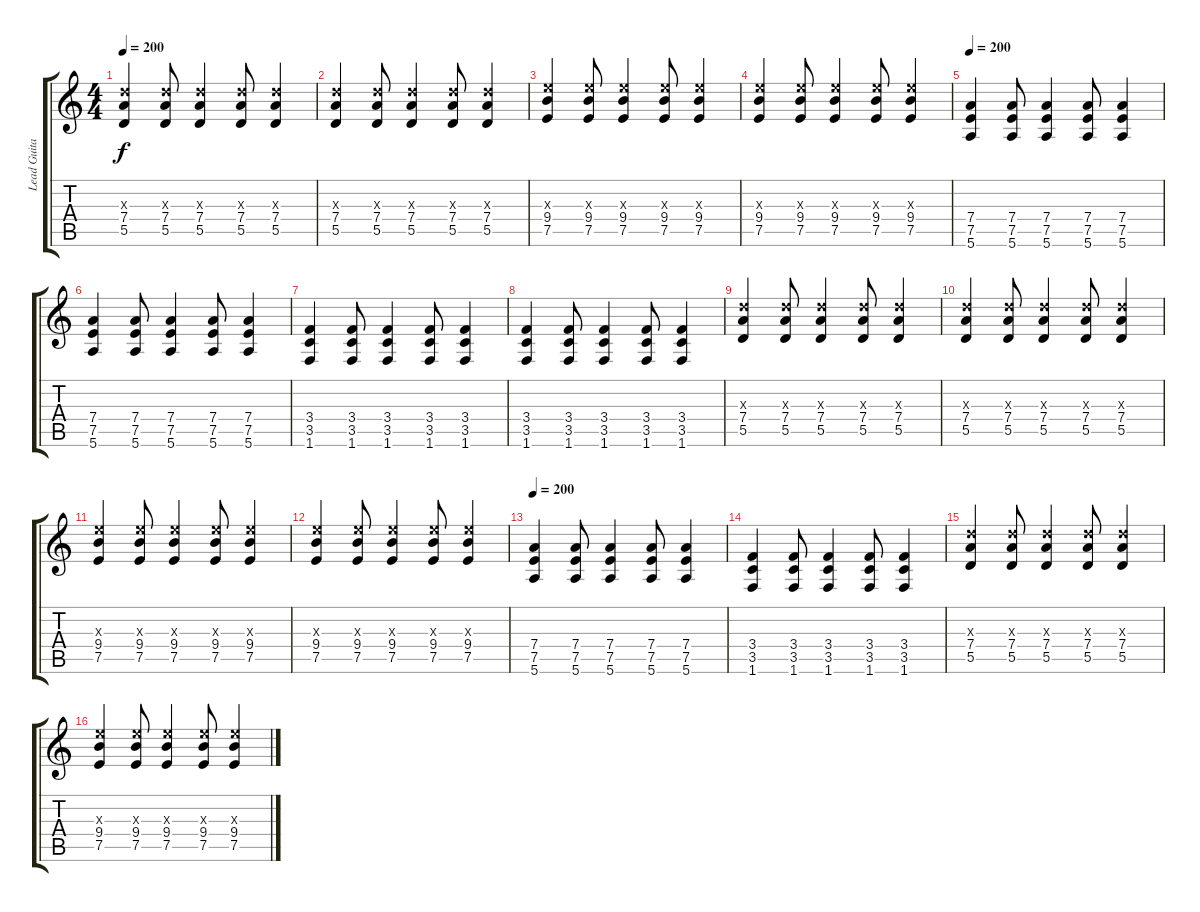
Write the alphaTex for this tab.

\track ("Lead Guitar" "Lead Guita") {instrument distortionguitar}
\staff {score tabs}
\tuning (E4 B3 G3 D3 A2 E2) {hide}
\ts (4 4)
\tempo 200
\clef g2
\ks c
(7.3{x} 7.4 5.5).4{dy f} (7.3{x} 7.4 5.5).8 (7.3{x} 7.4 5.5).4 (7.3{x} 7.4 5.5).8 (7.3{x} 7.4 5.5).4 |
(7.3{x} 7.4 5.5).4 (7.3{x} 7.4 5.5).8 (7.3{x} 7.4 5.5).4 (7.3{x} 7.4 5.5).8 (7.3{x} 7.4 5.5).4 |
(9.3{x} 9.4 7.5).4 (9.3{x} 9.4 7.5).8 (9.3{x} 9.4 7.5).4 (9.3{x} 9.4 7.5).8 (9.3{x} 9.4 7.5).4 |
(9.3{x} 9.4 7.5).4 (9.3{x} 9.4 7.5).8 (9.3{x} 9.4 7.5).4 (9.3{x} 9.4 7.5).8 (9.3{x} 9.4 7.5).4 |
\tempo 200
(7.4 7.5 5.6).4 (7.4 7.5 5.6).8 (7.4 7.5 5.6).4 (7.4 7.5 5.6).8 (7.4 7.5 5.6).4 |
(7.4 7.5 5.6).4 (7.4 7.5 5.6).8 (7.4 7.5 5.6).4 (7.4 7.5 5.6).8 (7.4 7.5 5.6).4 |
(3.4 3.5 1.6).4 (3.4 3.5 1.6).8 (3.4 3.5 1.6).4 (3.4 3.5 1.6).8 (3.4 3.5 1.6).4 |
(3.4 3.5 1.6).4 (3.4 3.5 1.6).8 (3.4 3.5 1.6).4 (3.4 3.5 1.6).8 (3.4 3.5 1.6).4 |
(7.3{x} 7.4 5.5).4 (7.3{x} 7.4 5.5).8 (7.3{x} 7.4 5.5).4 (7.3{x} 7.4 5.5).8 (7.3{x} 7.4 5.5).4 |
(7.3{x} 7.4 5.5).4 (7.3{x} 7.4 5.5).8 (7.3{x} 7.4 5.5).4 (7.3{x} 7.4 5.5).8 (7.3{x} 7.4 5.5).4 |
(9.3{x} 9.4 7.5).4 (9.3{x} 9.4 7.5).8 (9.3{x} 9.4 7.5).4 (9.3{x} 9.4 7.5).8 (9.3{x} 9.4 7.5).4 |
(9.3{x} 9.4 7.5).4 (9.3{x} 9.4 7.5).8 (9.3{x} 9.4 7.5).4 (9.3{x} 9.4 7.5).8 (9.3{x} 9.4 7.5).4 |
\tempo 200
(7.4 7.5 5.6).4 (7.4 7.5 5.6).8 (7.4 7.5 5.6).4 (7.4 7.5 5.6).8 (7.4 7.5 5.6).4 |
(3.4 3.5 1.6).4 (3.4 3.5 1.6).8 (3.4 3.5 1.6).4 (3.4 3.5 1.6).8 (3.4 3.5 1.6).4 |
(7.3{x} 7.4 5.5).4 (7.3{x} 7.4 5.5).8 (7.3{x} 7.4 5.5).4 (7.3{x} 7.4 5.5).8 (7.3{x} 7.4 5.5).4 |
(9.3{x} 9.4 7.5).4 (9.3{x} 9.4 7.5).8 (9.3{x} 9.4 7.5).4 (9.3{x} 9.4 7.5).8 (9.3{x} 9.4 7.5).4
